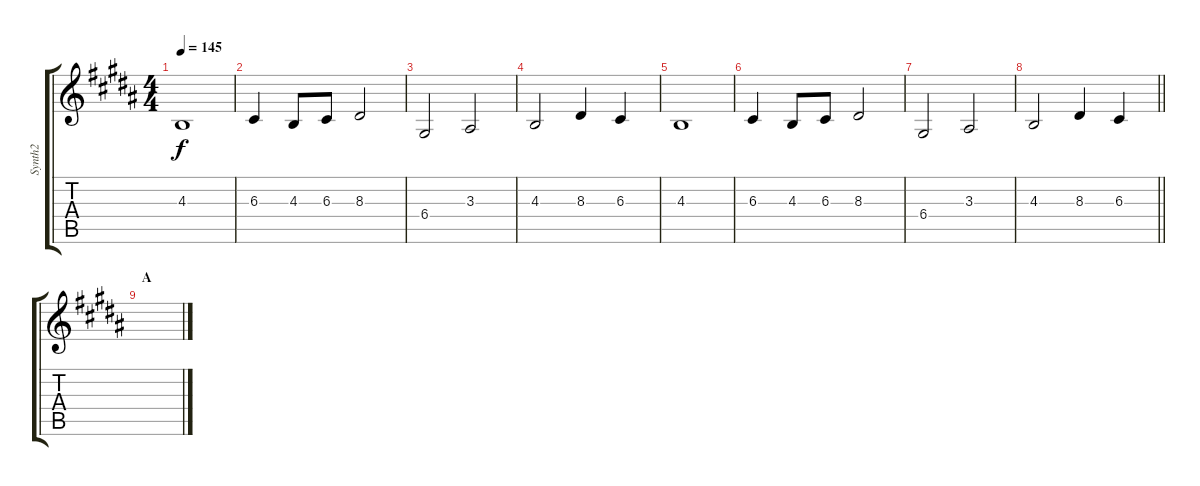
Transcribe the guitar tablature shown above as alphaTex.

\track ("Synth2" "Synth2") {instrument tremolostrings}
\staff {score tabs}
\tuning (E4 B3 G3 D3 A2 E2) {hide}
\ts (4 4)
\tempo 145
\clef g2
\ks b
4.3.1{dy f} |
6.3.4 4.3.8 6.3.8 8.3.2 |
6.4.2 3.3.2 |
4.3.2 8.3.4 6.3.4 |
4.3.1 |
6.3.4 4.3.8 6.3.8 8.3.2 |
6.4.2 3.3.2 |
\barLineRight lightlight
4.3.2 8.3.4 6.3.4 |
\section ("" "A")
